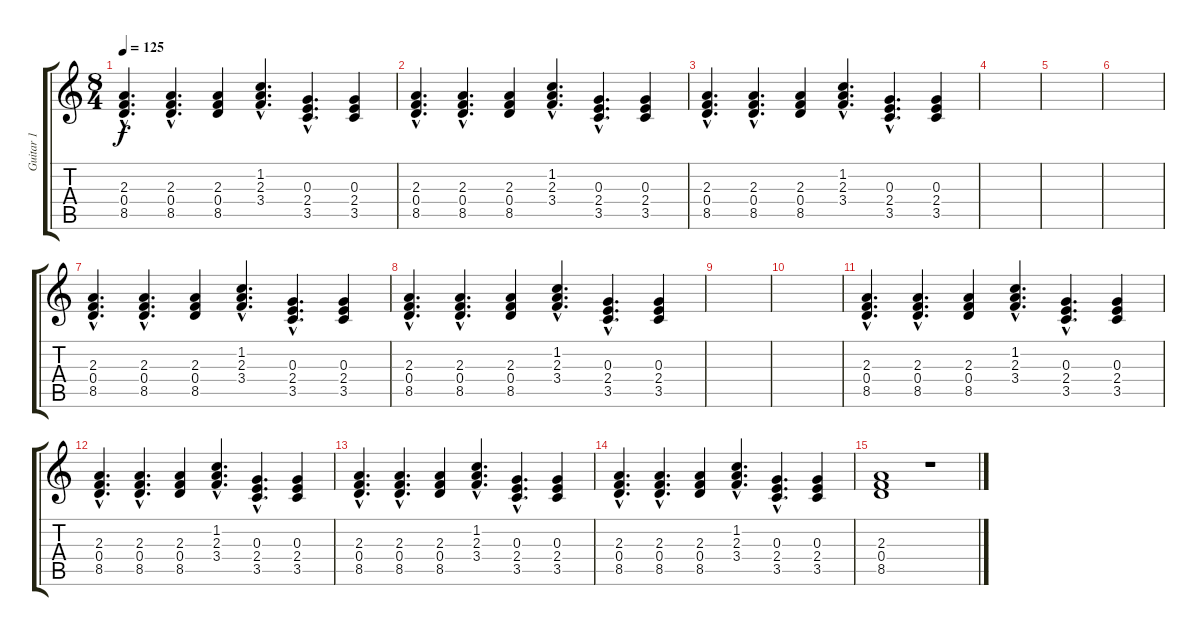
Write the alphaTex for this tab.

\track ("Guitar 1" "Guitar 1") {instrument distortionguitar}
\staff {score tabs}
\tuning (E4 B3 G3 D3 A2 E2) {hide}
\ts (8 4)
\tempo 125
\clef g2
\ks c
(2.3{hac} 0.4{hac} 8.5{hac}).4{d dy f} (2.3{hac} 0.4{hac} 8.5{hac}).4{d} (2.3 0.4 8.5).4 (1.2{hac} 2.3{hac} 3.4{hac}).4{d} (0.3{hac} 2.4{hac} 3.5{hac}).4{d} (0.3 2.4 3.5).4 |
(2.3{hac} 0.4{hac} 8.5{hac}).4{d} (2.3{hac} 0.4{hac} 8.5{hac}).4{d} (2.3 0.4 8.5).4 (1.2{hac} 2.3{hac} 3.4{hac}).4{d} (0.3{hac} 2.4{hac} 3.5{hac}).4{d} (0.3 2.4 3.5).4 |
(2.3{hac} 0.4{hac} 8.5{hac}).4{d} (2.3{hac} 0.4{hac} 8.5{hac}).4{d} (2.3 0.4 8.5).4 (1.2{hac} 2.3{hac} 3.4{hac}).4{d} (0.3{hac} 2.4{hac} 3.5{hac}).4{d} (0.3 2.4 3.5).4 |
|
|
|
(2.3{hac} 0.4{hac} 8.5{hac}).4{d} (2.3{hac} 0.4{hac} 8.5{hac}).4{d} (2.3 0.4 8.5).4 (1.2{hac} 2.3{hac} 3.4{hac}).4{d} (0.3{hac} 2.4{hac} 3.5{hac}).4{d} (0.3 2.4 3.5).4 |
(2.3{hac} 0.4{hac} 8.5{hac}).4{d} (2.3{hac} 0.4{hac} 8.5{hac}).4{d} (2.3 0.4 8.5).4 (1.2{hac} 2.3{hac} 3.4{hac}).4{d} (0.3{hac} 2.4{hac} 3.5{hac}).4{d} (0.3 2.4 3.5).4 |
|
|
(2.3{hac} 0.4{hac} 8.5{hac}).4{d} (2.3{hac} 0.4{hac} 8.5{hac}).4{d} (2.3 0.4 8.5).4 (1.2{hac} 2.3{hac} 3.4{hac}).4{d} (0.3{hac} 2.4{hac} 3.5{hac}).4{d} (0.3 2.4 3.5).4 |
(2.3{hac} 0.4{hac} 8.5{hac}).4{d} (2.3{hac} 0.4{hac} 8.5{hac}).4{d} (2.3 0.4 8.5).4 (1.2{hac} 2.3{hac} 3.4{hac}).4{d} (0.3{hac} 2.4{hac} 3.5{hac}).4{d} (0.3 2.4 3.5).4 |
(2.3{hac} 0.4{hac} 8.5{hac}).4{d} (2.3{hac} 0.4{hac} 8.5{hac}).4{d} (2.3 0.4 8.5).4 (1.2{hac} 2.3{hac} 3.4{hac}).4{d} (0.3{hac} 2.4{hac} 3.5{hac}).4{d} (0.3 2.4 3.5).4 |
(2.3{hac} 0.4{hac} 8.5{hac}).4{d} (2.3{hac} 0.4{hac} 8.5{hac}).4{d} (2.3 0.4 8.5).4 (1.2{hac} 2.3{hac} 3.4{hac}).4{d} (0.3{hac} 2.4{hac} 3.5{hac}).4{d} (0.3 2.4 3.5).4 |
(2.3 0.4 8.5).1 r.1
